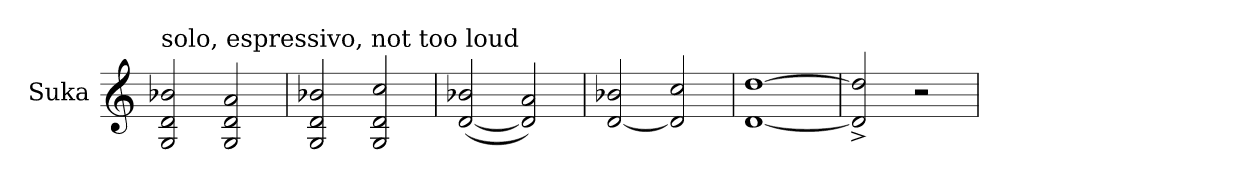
**kern
*part1
*staff1
*I"Suka
*clefG2
*k[]
=1
!LO:TX:a:t=solo, espressivo, not too loud
2G/ 2d/ 2b-X/
2G/ 2d/ 2a/
=2
2G/ 2d/ 2b-X/
2G/ 2d/ 2cc/
=3
([2d/ 2b-X/
2d/] 2a/)
=4
[2d/ 2b-X/
2d/] 2cc/
=5
[1d [1dd
=6
2d/]^ 2dd/]^
2r
=
*-
